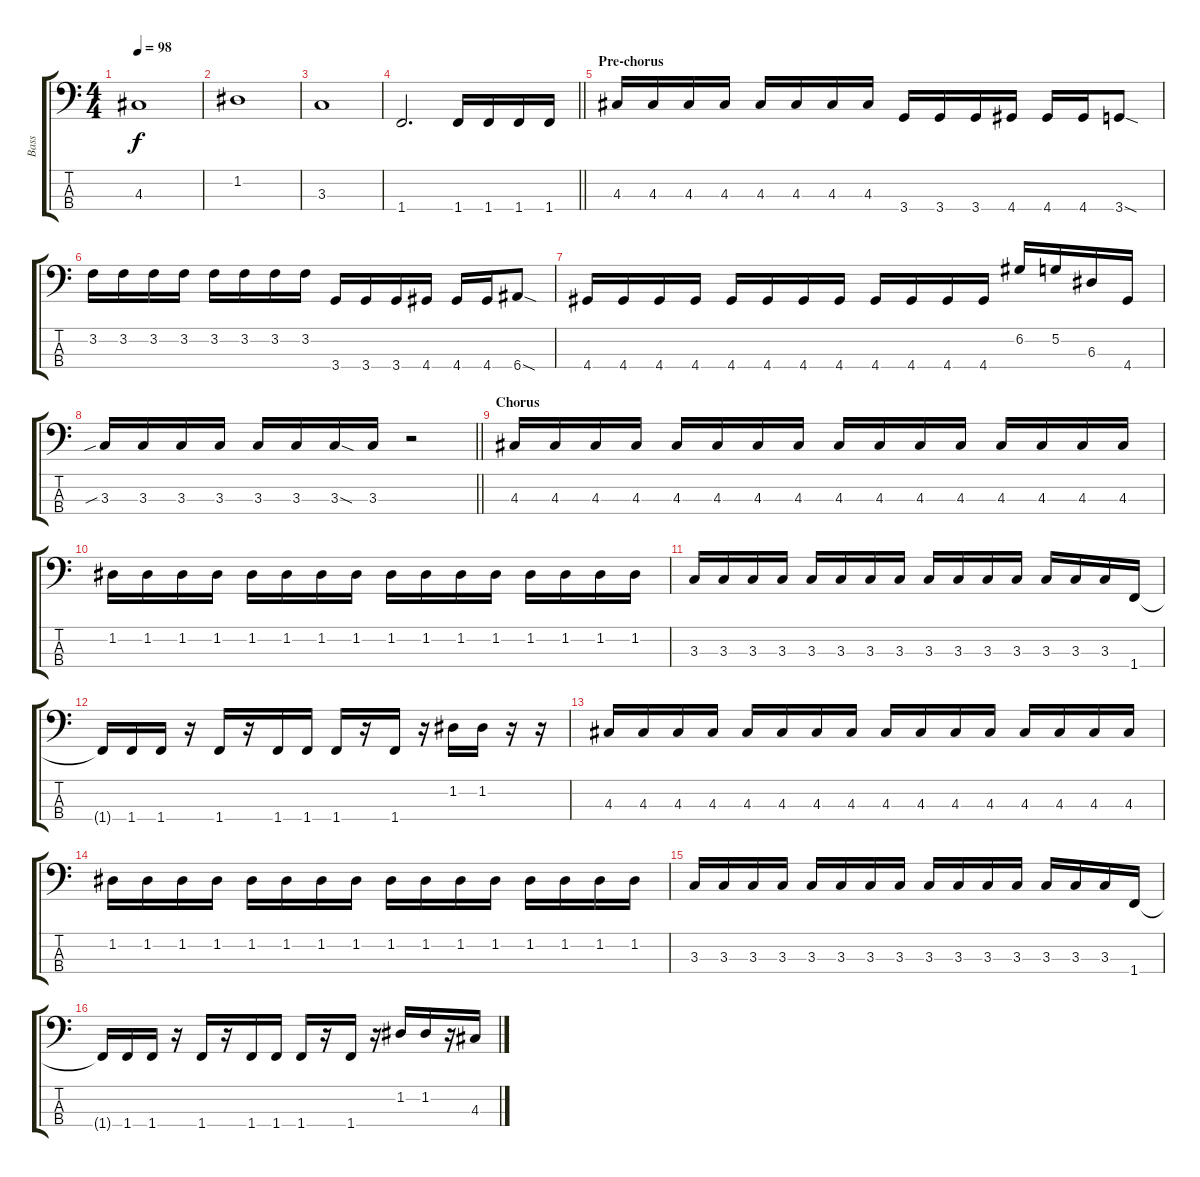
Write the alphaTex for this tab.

\track ("Bass" "Bass") {instrument electricbassfinger}
\staff {score tabs}
\tuning (G2 D2 A1 E1) {hide}
\ts (4 4)
\tempo 98
\clef f4
\ks c
4.3.1{dy f} |
1.2.1 |
3.3.1 |
\barLineRight lightlight
1.4.2{d} 1.4.16 1.4.16 1.4.16 1.4.16 |
\section ("" "Pre-chorus")
4.3.16 4.3.16 4.3.16 4.3.16 4.3.16 4.3.16 4.3.16 4.3.16 3.4.16 3.4.16 3.4.16 4.4.16 4.4.16 4.4.16 3.4{sod}.8 |
3.2.16 3.2.16 3.2.16 3.2.16 3.2.16 3.2.16 3.2.16 3.2.16 3.4.16 3.4.16 3.4.16 4.4.16 4.4.16 4.4.16 6.4{sod}.8 |
4.4.16 4.4.16 4.4.16 4.4.16 4.4.16 4.4.16 4.4.16 4.4.16 4.4.16 4.4.16 4.4.16 4.4.16 6.2.16 5.2.16 6.3.16 4.4.16 |
\barLineRight lightlight
3.3{sib}.16 3.3.16 3.3.16 3.3.16 3.3.16 3.3.16 3.3{sod}.16 3.3.16 r.2 |
\section ("" "Chorus")
4.3.16 4.3.16 4.3.16 4.3.16 4.3.16 4.3.16 4.3.16 4.3.16 4.3.16 4.3.16 4.3.16 4.3.16 4.3.16 4.3.16 4.3.16 4.3.16 |
1.2.16 1.2.16 1.2.16 1.2.16 1.2.16 1.2.16 1.2.16 1.2.16 1.2.16 1.2.16 1.2.16 1.2.16 1.2.16 1.2.16 1.2.16 1.2.16 |
3.3.16 3.3.16 3.3.16 3.3.16 3.3.16 3.3.16 3.3.16 3.3.16 3.3.16 3.3.16 3.3.16 3.3.16 3.3.16 3.3.16 3.3.16 1.4.16 |
1.4{t}.16 1.4.16 1.4.16 r.16 1.4.16 r.16 1.4.16 1.4.16 1.4.16 r.16 1.4.16 r.16 1.2.16 1.2.16 r.16 r.16 |
4.3.16 4.3.16 4.3.16 4.3.16 4.3.16 4.3.16 4.3.16 4.3.16 4.3.16 4.3.16 4.3.16 4.3.16 4.3.16 4.3.16 4.3.16 4.3.16 |
1.2.16 1.2.16 1.2.16 1.2.16 1.2.16 1.2.16 1.2.16 1.2.16 1.2.16 1.2.16 1.2.16 1.2.16 1.2.16 1.2.16 1.2.16 1.2.16 |
3.3.16 3.3.16 3.3.16 3.3.16 3.3.16 3.3.16 3.3.16 3.3.16 3.3.16 3.3.16 3.3.16 3.3.16 3.3.16 3.3.16 3.3.16 1.4.16 |
1.4{t}.16 1.4.16 1.4.16 r.16 1.4.16 r.16 1.4.16 1.4.16 1.4.16 r.16 1.4.16 r.16 1.2.16 1.2.16 r.16 4.3.16
